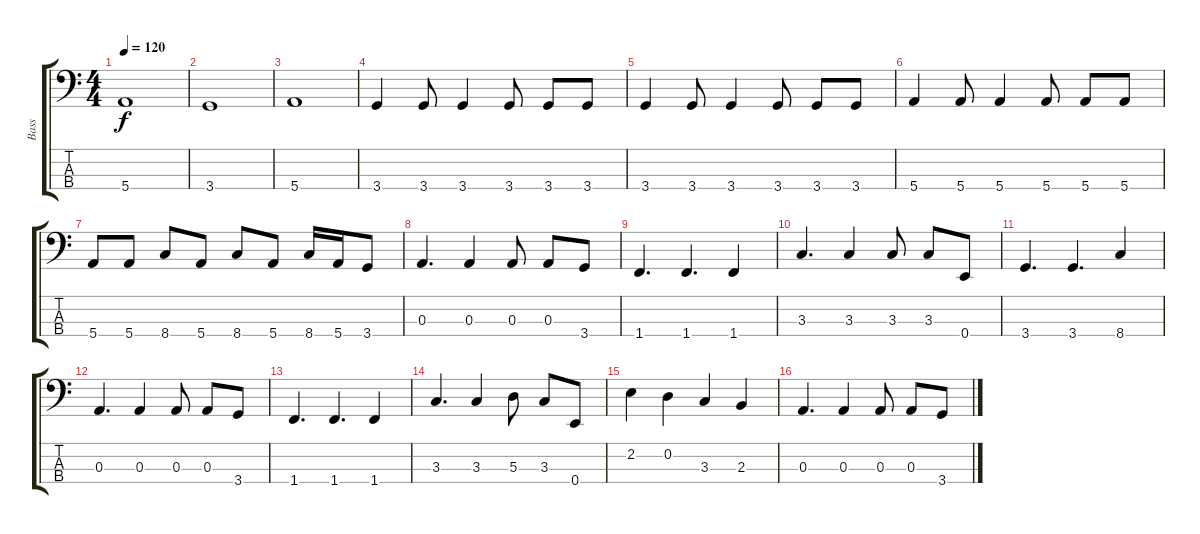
\track ("Bass" "Bass") {instrument electricbassfinger}
\staff {score tabs}
\tuning (G2 D2 A1 E1) {hide}
\ts (4 4)
\tempo 120
\clef f4
\ks c
5.4.1{dy f} |
3.4.1 |
5.4.1 |
3.4.4 3.4.8 3.4.4 3.4.8 3.4.8 3.4.8 |
3.4.4 3.4.8 3.4.4 3.4.8 3.4.8 3.4.8 |
5.4.4 5.4.8 5.4.4 5.4.8 5.4.8 5.4.8 |
5.4.8 5.4.8 8.4.8 5.4.8 8.4.8 5.4.8 8.4.16 5.4.16 3.4.8 |
0.3.4{d} 0.3.4 0.3.8 0.3.8 3.4.8 |
1.4.4{d} 1.4.4{d} 1.4.4 |
3.3.4{d} 3.3.4 3.3.8 3.3.8 0.4.8 |
3.4.4{d} 3.4.4{d} 8.4.4 |
0.3.4{d} 0.3.4 0.3.8 0.3.8 3.4.8 |
1.4.4{d} 1.4.4{d} 1.4.4 |
3.3.4{d} 3.3.4 5.3.8 3.3.8 0.4.8 |
2.2.4 0.2.4 3.3.4 2.3.4 |
0.3.4{d} 0.3.4 0.3.8 0.3.8 3.4.8
